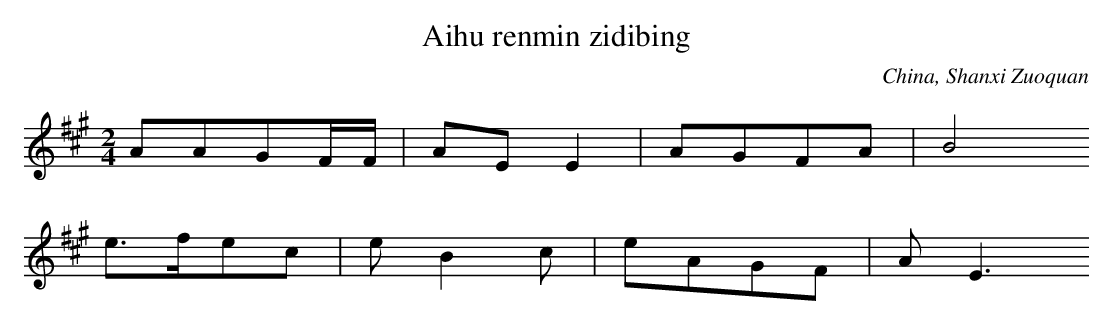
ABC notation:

X:1
T: Aihu renmin zidibing
O: China, Shanxi Zuoquan
M: 2/4
L: 1/16
K: A
A2A2G2FF | A2E2E4 | A2G2F2A2 | B8
e3fe2c2 | e2B4c2 | e2A2G2F2 | A2E6
